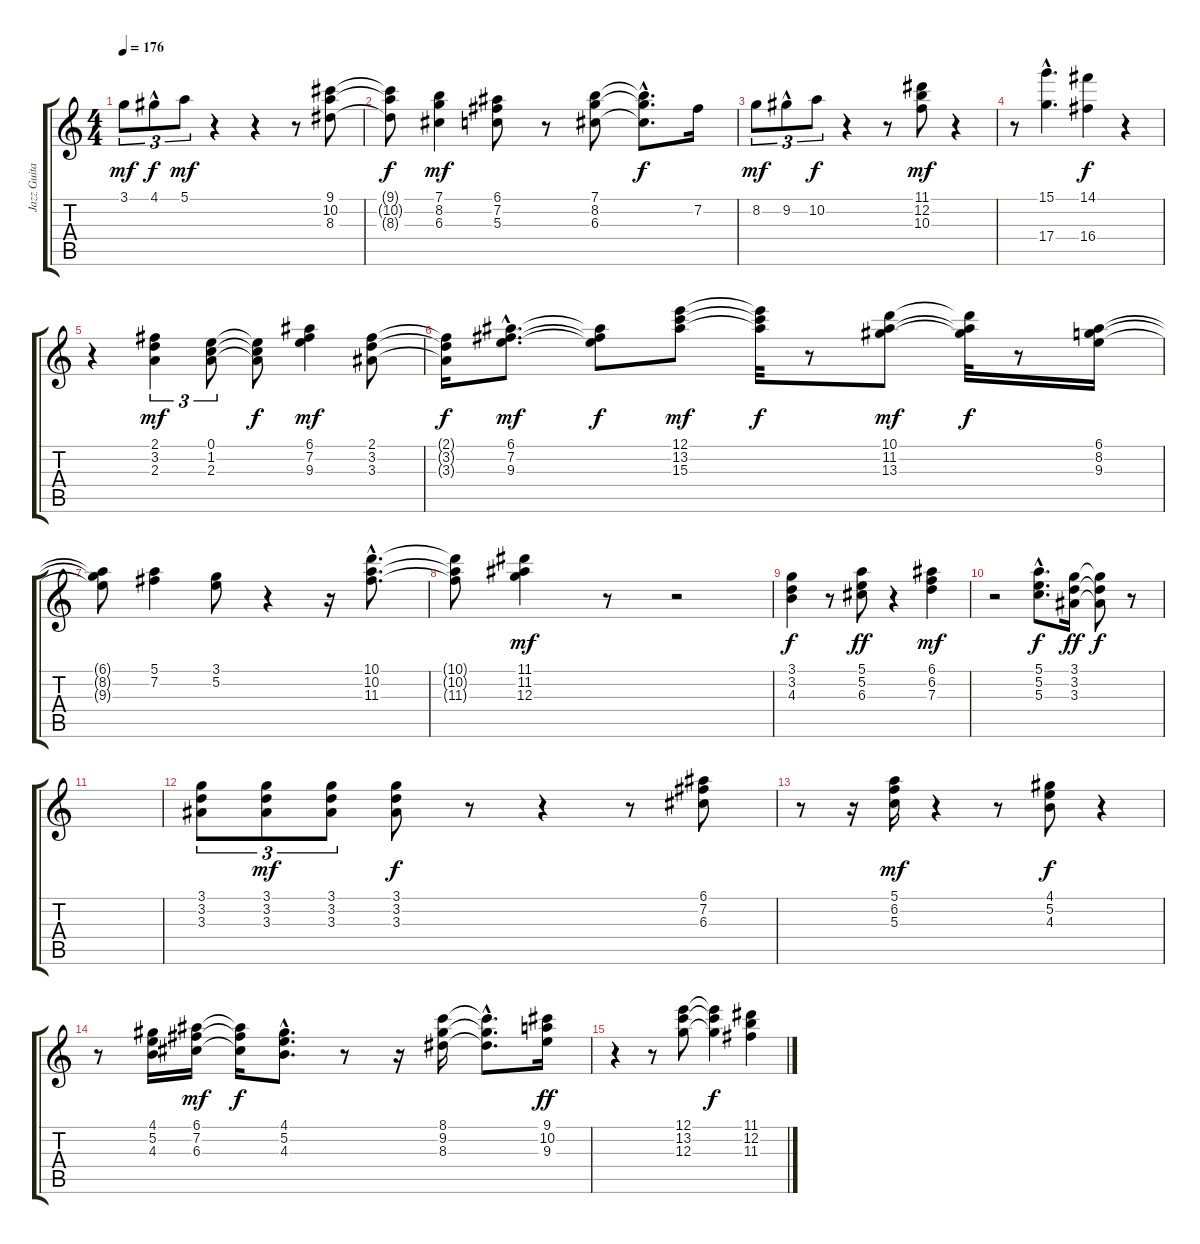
\track ("Jazz Guitar" "Jazz Guita") {instrument electricguitarjazz}
\staff {score tabs}
\tuning (E4 B3 G3 D3 A2 E2) {hide}
\ts (4 4)
\tempo 176
\clef g2
\ks c
3.1.8{tu (3 2) dy mf} 4.1{hac}.8{tu (3 2) dy f} 5.1.8{tu (3 2) dy mf} r.4 r.4 r.8 (9.1 10.2 8.3).8 |
(9.1{t} 10.2{t} 8.3{t}).8{dy f} (7.1 8.2 6.3).4{dy mf} (6.1 7.2 5.3).8 r.8 (7.1 8.2 6.3).8 (7.1{hac t} 8.2{hac t} 6.3{hac t}).8{d dy f} 7.2.16 |
8.2.8{tu (3 2) dy mf} 9.2{hac}.8{tu (3 2)} 10.2.8{tu (3 2) dy f} r.4 r.8 (11.1 12.2 10.3).8{dy mf} r.4 |
r.8 (15.1{hac} 17.4{hac}).4{d} (14.1 16.4).4{dy f} r.4 |
r.4 (2.1 3.2 2.3).4{tu (3 2) dy mf} (0.1 1.2 2.3).8{tu (3 2)} (0.1{t} 1.2{t} 2.3{t}).8{dy f} (6.1 7.2 9.3).4{dy mf} (2.1 3.2 3.3).8 |
(2.1{t} 3.2{t} 3.3{t}).16{dy f} (6.1{hac} 7.2{hac} 9.3{hac}).8{d dy mf} (6.1{t} 7.2{t} 9.3{t}).8{dy f} (12.1 13.2 15.3).8{dy mf} (12.1{t} 13.2{t} 15.3{t}).32{dy f} r.8 (10.1 11.2 13.3).8{dy mf} (10.1{t} 11.2{t} 13.3{t}).32{dy f} r.8 (6.1 8.2 9.3).16 |
(6.1{t} 8.2{t} 9.3{t}).8 (5.1 7.2).4 (3.1 5.2).8 r.4 r.16 (10.1{hac} 10.2{hac} 11.3{hac}).8{d} |
(10.1{t} 10.2{t} 11.3{t}).8 (11.1 11.2 12.3).4{dy mf} r.8 r.2 |
(3.1 3.2 4.3).4{dy f} r.8 (5.1 5.2 6.3).8{dy ff} r.4 (6.1 6.2 7.3).4{dy mf} |
r.2 (5.1{hac} 5.2{hac} 5.3{hac}).8{d dy f} (3.1 3.2 3.3).16{dy ff} (3.1{t} 3.2{t} 3.3{t}).8{dy f} r.8 |
|
(3.1 3.2 3.3).8{tu (3 2)} (3.1 3.2 3.3).8{tu (3 2) dy mf} (3.1 3.2 3.3).8{tu (3 2)} (3.1 3.2 3.3).8{dy f} r.8 r.4 r.8 (6.1 7.2 6.3).8 |
r.8 r.16 (5.1 6.2 5.3).16{dy mf} r.4 r.8 (4.1 5.2 4.3).8{dy f} r.4 |
r.8 (4.1 5.2 4.3).16 (6.1 7.2 6.3).16{dy mf} (6.1{t} 7.2{t} 6.3{t}).16{dy f} (4.1{hac} 5.2{hac} 4.3{hac}).8{d} r.8 r.16 (8.1 9.2 8.3).16 (8.1{hac t} 9.2{hac t} 8.3{hac t}).8{d} (9.1 10.2 9.3).16{dy ff} |
r.4 r.8 (12.1 13.2 12.3).8 (12.1{t} 13.2{t} 12.3{t}).4{dy f} (11.1 12.2 11.3).4
